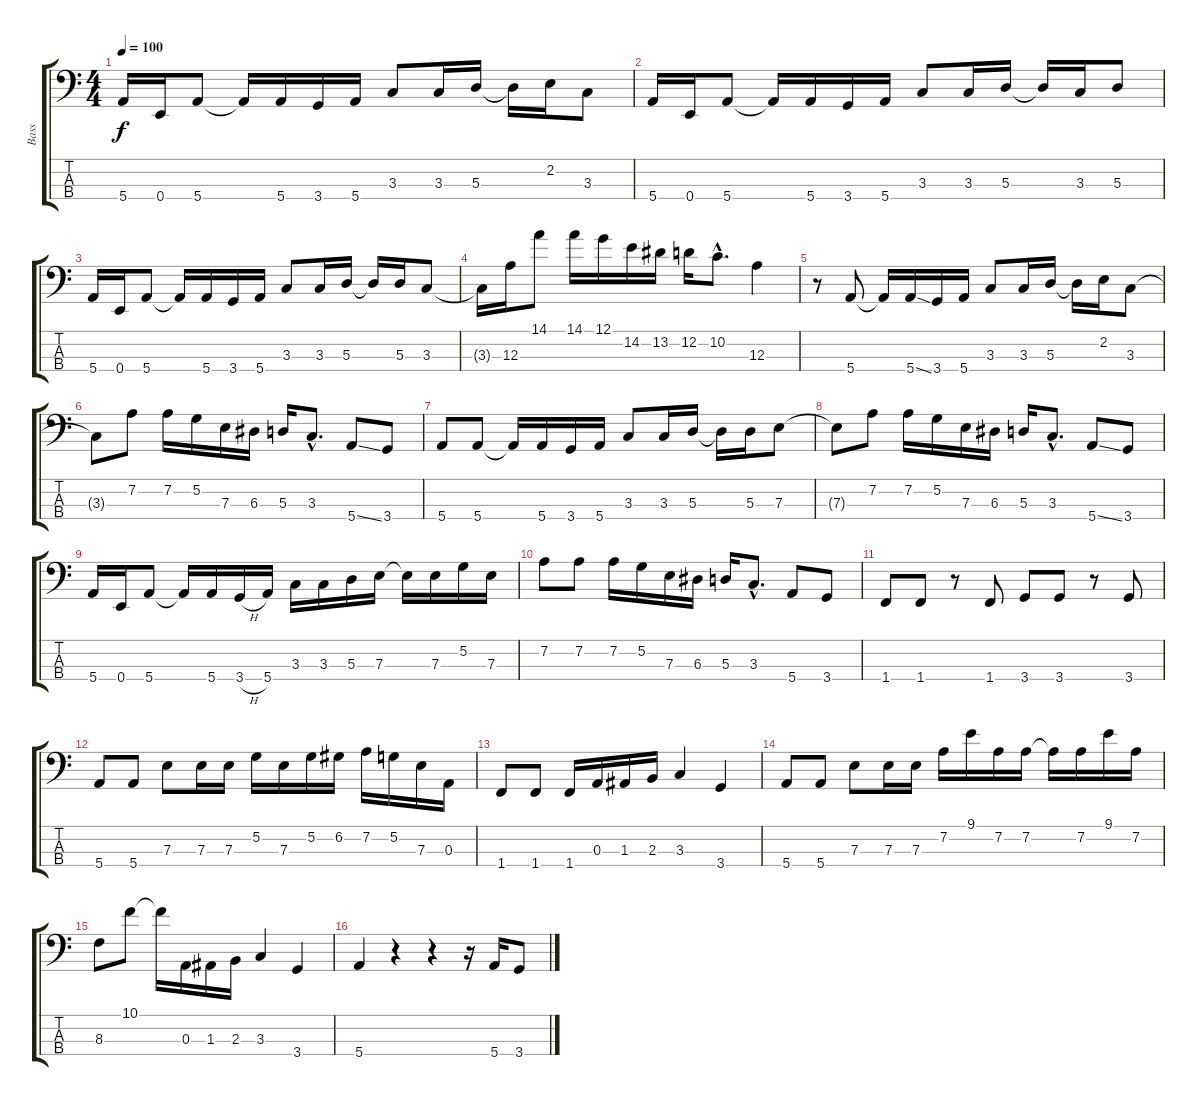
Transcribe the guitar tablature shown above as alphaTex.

\track ("Bass" "Bass") {instrument electricbassfinger}
\staff {score tabs}
\tuning (G2 D2 A1 E1) {hide}
\ts (4 4)
\tempo 100
\clef f4
\ks c
5.4.16{dy f} 0.4.16 5.4.8 5.4{t}.16 5.4.16 3.4.16 5.4.16 3.3.8 3.3.16 5.3.16 5.3{t}.16 2.2.16 3.3.8 |
5.4.16 0.4.16 5.4.8 5.4{t}.16 5.4.16 3.4.16 5.4.16 3.3.8 3.3.16 5.3.16 5.3{t}.16 3.3.16 5.3.8 |
5.4.16 0.4.16 5.4.8 5.4{t}.16 5.4.16 3.4.16 5.4.16 3.3.8 3.3.16 5.3.16 5.3{t}.16 5.3.16 3.3.8 |
3.3{t}.16 12.3.16 14.1.8 14.1.16 12.1.16 14.2.16 13.2.16 12.2.16 10.2{hac}.8{d} 12.3.4 |
r.8 5.4.8 5.4{t}.16 5.4{ss}.16 3.4.16 5.4.16 3.3.8 3.3.16 5.3.16 5.3{t}.16 2.2.16 3.3.8 |
3.3{t}.8 7.2.8 7.2.16 5.2.16 7.3.16 6.3.16 5.3.16 3.3{hac}.8{d} 5.4{ss}.8 3.4.8 |
5.4.8 5.4.8 5.4{t}.16 5.4.16 3.4.16 5.4.16 3.3.8 3.3.16 5.3.16 5.3{t}.16 5.3.16 7.3.8 |
7.3{t}.8 7.2.8 7.2.16 5.2.16 7.3.16 6.3.16 5.3.16 3.3{hac}.8{d} 5.4{ss}.8 3.4.8 |
5.4.16 0.4.16 5.4.8 5.4{t}.16 5.4.16 3.4{h}.16 5.4.16 3.3.16 3.3.16 5.3.16 7.3.16 7.3{t}.16 7.3.16 5.2.16 7.3.16 |
7.2.8 7.2.8 7.2.16 5.2.16 7.3.16 6.3.16 5.3.16 3.3{hac}.8{d} 5.4.8 3.4.8 |
1.4.8 1.4.8 r.8 1.4.8 3.4.8 3.4.8 r.8 3.4.8 |
5.4.8 5.4.8 7.3.8 7.3.16 7.3.16 5.2.16 7.3.16 5.2.16 6.2.16 7.2.16 5.2.16 7.3.16 0.3.16 |
1.4.8 1.4.8 1.4.16 0.3.16 1.3.16 2.3.16 3.3.4 3.4.4 |
5.4.8 5.4.8 7.3.8 7.3.16 7.3.16 7.2.16 9.1.16 7.2.16 7.2.16 7.2{t}.16 7.2.16 9.1.16 7.2.16 |
8.3.8 10.1.8 10.1{t}.16 0.3.16 1.3.16 2.3.16 3.3.4 3.4.4 |
5.4.4 r.4 r.4 r.16 5.4.16 3.4.8
